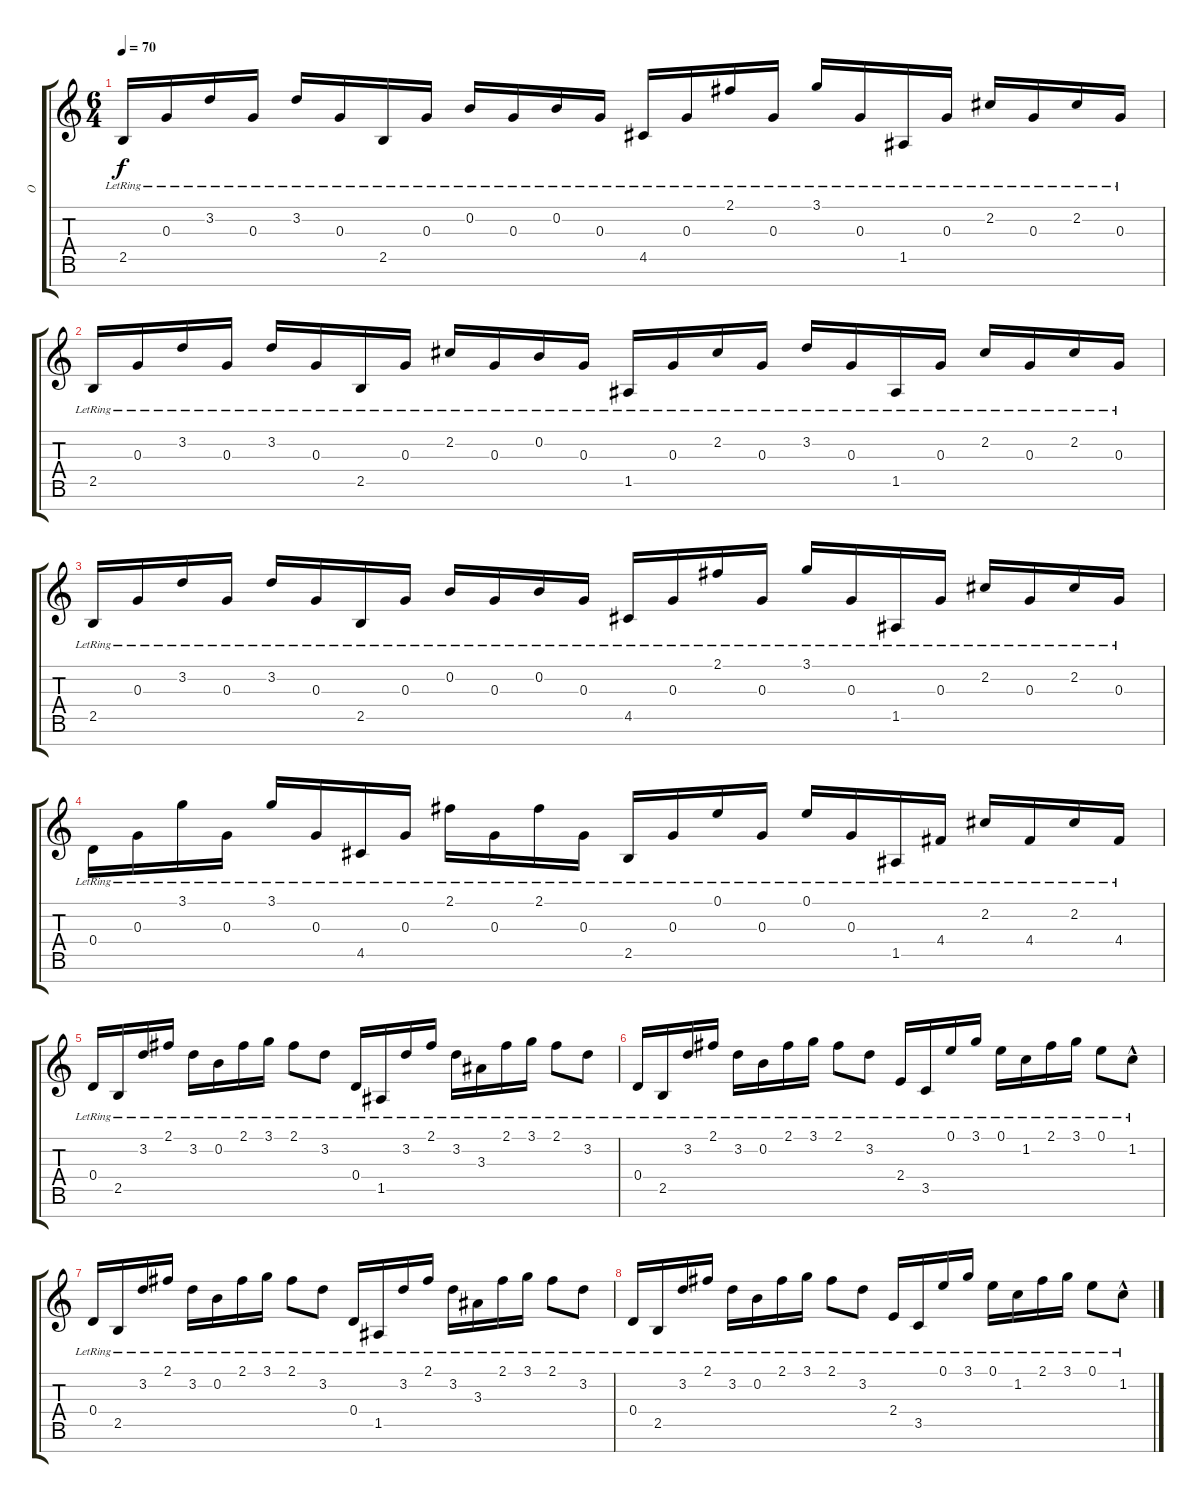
\track ("O" "O") {instrument acousticguitarsteel}
\staff {score tabs}
\tuning (E4 B3 G3 D3 A2 E2 B1) {hide}
\ts (6 4)
\tempo 70
\clef g2
\ks c
2.5{lr}.16{dy f} 0.3{lr}.16 3.2{lr}.16 0.3{lr}.16 3.2{lr}.16 0.3{lr}.16 2.5{lr}.16 0.3{lr}.16 0.2{lr}.16 0.3{lr}.16 0.2{lr}.16 0.3{lr}.16 4.5{lr}.16 0.3{lr}.16 2.1{lr}.16 0.3{lr}.16 3.1{lr}.16 0.3{lr}.16 1.5{lr}.16 0.3{lr}.16 2.2{lr}.16 0.3{lr}.16 2.2{lr}.16 0.3{lr}.16 |
2.5{lr}.16 0.3{lr}.16 3.2{lr}.16 0.3{lr}.16 3.2{lr}.16 0.3{lr}.16 2.5{lr}.16 0.3{lr}.16 2.2{lr}.16 0.3{lr}.16 0.2{lr}.16 0.3{lr}.16 1.5{lr}.16 0.3{lr}.16 2.2{lr}.16 0.3{lr}.16 3.2{lr}.16 0.3{lr}.16 1.5{lr}.16 0.3{lr}.16 2.2{lr}.16 0.3{lr}.16 2.2{lr}.16 0.3{lr}.16 |
2.5{lr}.16 0.3{lr}.16 3.2{lr}.16 0.3{lr}.16 3.2{lr}.16 0.3{lr}.16 2.5{lr}.16 0.3{lr}.16 0.2{lr}.16 0.3{lr}.16 0.2{lr}.16 0.3{lr}.16 4.5{lr}.16 0.3{lr}.16 2.1{lr}.16 0.3{lr}.16 3.1{lr}.16 0.3{lr}.16 1.5{lr}.16 0.3{lr}.16 2.2{lr}.16 0.3{lr}.16 2.2{lr}.16 0.3{lr}.16 |
0.4{lr}.16 0.3{lr}.16 3.1{lr}.16 0.3{lr}.16 3.1{lr}.16 0.3{lr}.16 4.5{lr}.16 0.3{lr}.16 2.1{lr}.16 0.3{lr}.16 2.1{lr}.16 0.3{lr}.16 2.5{lr}.16 0.3{lr}.16 0.1{lr}.16 0.3{lr}.16 0.1{lr}.16 0.3{lr}.16 1.5{lr}.16 4.4{lr}.16 2.2{lr}.16 4.4{lr}.16 2.2{lr}.16 4.4{lr}.16 |
0.4{lr}.16 2.5{lr}.16 3.2{lr}.16 2.1{lr}.16 3.2{lr}.16 0.2{lr}.16 2.1{lr}.16 3.1{lr}.16 2.1{lr}.8 3.2{lr}.8 0.4{lr}.16 1.5{lr}.16 3.2{lr}.16 2.1{lr}.16 3.2{lr}.16 3.3{lr}.16 2.1{lr}.16 3.1{lr}.16 2.1{lr}.8 3.2{lr}.8 |
0.4{lr}.16 2.5{lr}.16 3.2{lr}.16 2.1{lr}.16 3.2{lr}.16 0.2{lr}.16 2.1{lr}.16 3.1{lr}.16 2.1{lr}.8 3.2{lr}.8 2.4{lr}.16 3.5{lr}.16 0.1{lr}.16 3.1{lr}.16 0.1{lr}.16 1.2{lr}.16 2.1{lr}.16 3.1{lr}.16 0.1{lr}.8 1.2{hac lr}.8 |
0.4{lr}.16 2.5{lr}.16 3.2{lr}.16 2.1{lr}.16 3.2{lr}.16 0.2{lr}.16 2.1{lr}.16 3.1{lr}.16 2.1{lr}.8 3.2{lr}.8 0.4{lr}.16 1.5{lr}.16 3.2{lr}.16 2.1{lr}.16 3.2{lr}.16 3.3{lr}.16 2.1{lr}.16 3.1{lr}.16 2.1{lr}.8 3.2{lr}.8 |
0.4{lr}.16 2.5{lr}.16 3.2{lr}.16 2.1{lr}.16 3.2{lr}.16 0.2{lr}.16 2.1{lr}.16 3.1{lr}.16 2.1{lr}.8 3.2{lr}.8 2.4{lr}.16 3.5{lr}.16 0.1{lr}.16 3.1{lr}.16 0.1{lr}.16 1.2{lr}.16 2.1{lr}.16 3.1{lr}.16 0.1{lr}.8 1.2{hac lr}.8
